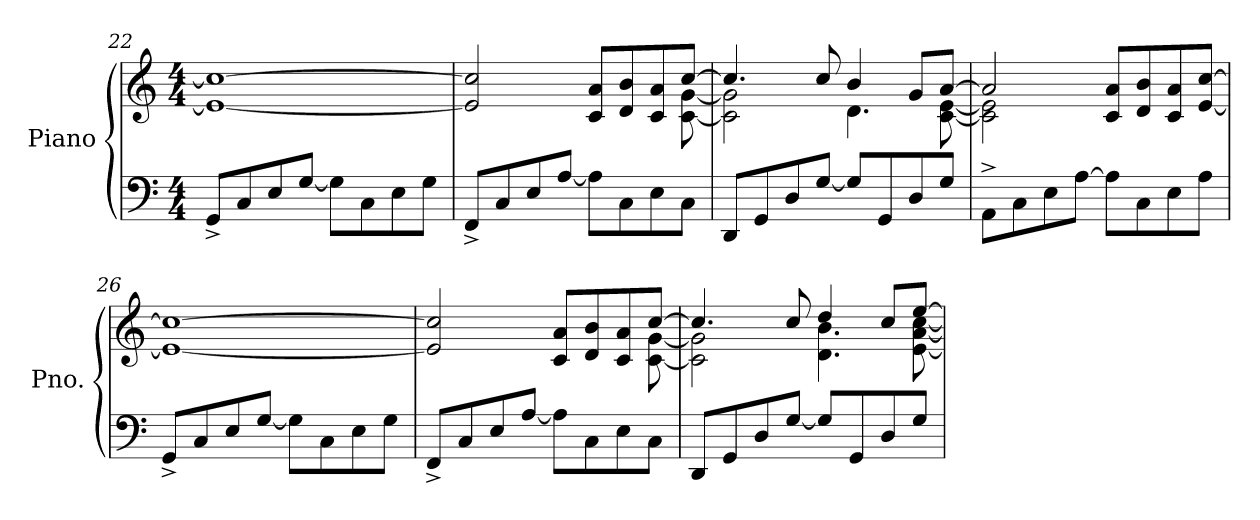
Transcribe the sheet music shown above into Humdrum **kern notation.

**kern	**kern
*part1	*part1
*staff2	*staff1
*I"Piano	*
*I'Pno.	*
*clefF4	*clefG2
*k[]	*k[]
*M4/4	*M4/4
=22	=22
8GG^/L	1e_ 1cc_
8C/	.
8E/	.
[8G/J	.
8G\L]	.
8C\	.
8E\	.
8G\J	.
!!LO:LB:g=z
=23	=23
*	*^
8FF^/L	2e/] 2cc/]	2..ryy
8C/	.	.
8E/	.	.
[8A/J	.	.
8A\L]	8c/ 8a/L	.
8C\	8d/ 8b/	.
8E\	8c/ 8a/	.
8C\J	[8cc/J	[8c\ [8g\
=24	=24	=24
8DD/L	4.cc/]	2c\] 2g\]
8GG/	.	.
8D/	.	.
[8G/J	8cc/	.
8G/L]	4b/	4.d\
8GG/	.	.
8D/	8g/L	.
8G/J	[8a/J	[8c\ [8e\
=25	=25	=25
8AA^\L	2a/]	2c\] 2e\]
8C\	.	.
8E\	.	.
[8A\J	.	.
8A\L]	8c/ 8a/L	2ryy
8C\	8d/ 8b/	.
8E\	8c/ 8a/	.
8A\J	[8e/ [8cc/J	.
*	*v	*v
=26	=26
8GG^/L	1e_ 1cc_
8C/	.
8E/	.
[8G/J	.
8G\L]	.
8C\	.
8E\	.
8G\J	.
=27	=27
*	*^
8FF^/L	2e/] 2cc/]	2..ryy
8C/	.	.
8E/	.	.
[8A/J	.	.
8A\L]	8c/ 8a/L	.
8C\	8d/ 8b/	.
8E\	8c/ 8a/	.
8C\J	[8cc/J	[8c\ [8g\
!!LO:PB:g=z	!!
=28	=28	=28
8DD/L	4.cc/]	2c\] 2g\]
8GG/	.	.
8D/	.	.
[8G/J	8cc/	.
8G/L]	4dd/	4.d\ 4.b\
8GG/	.	.
8D/	8cc/L	.
8G/J	[8ee/J	[8e\ [8a\ [8cc\
*	*v	*v
=	=
*-	*-
